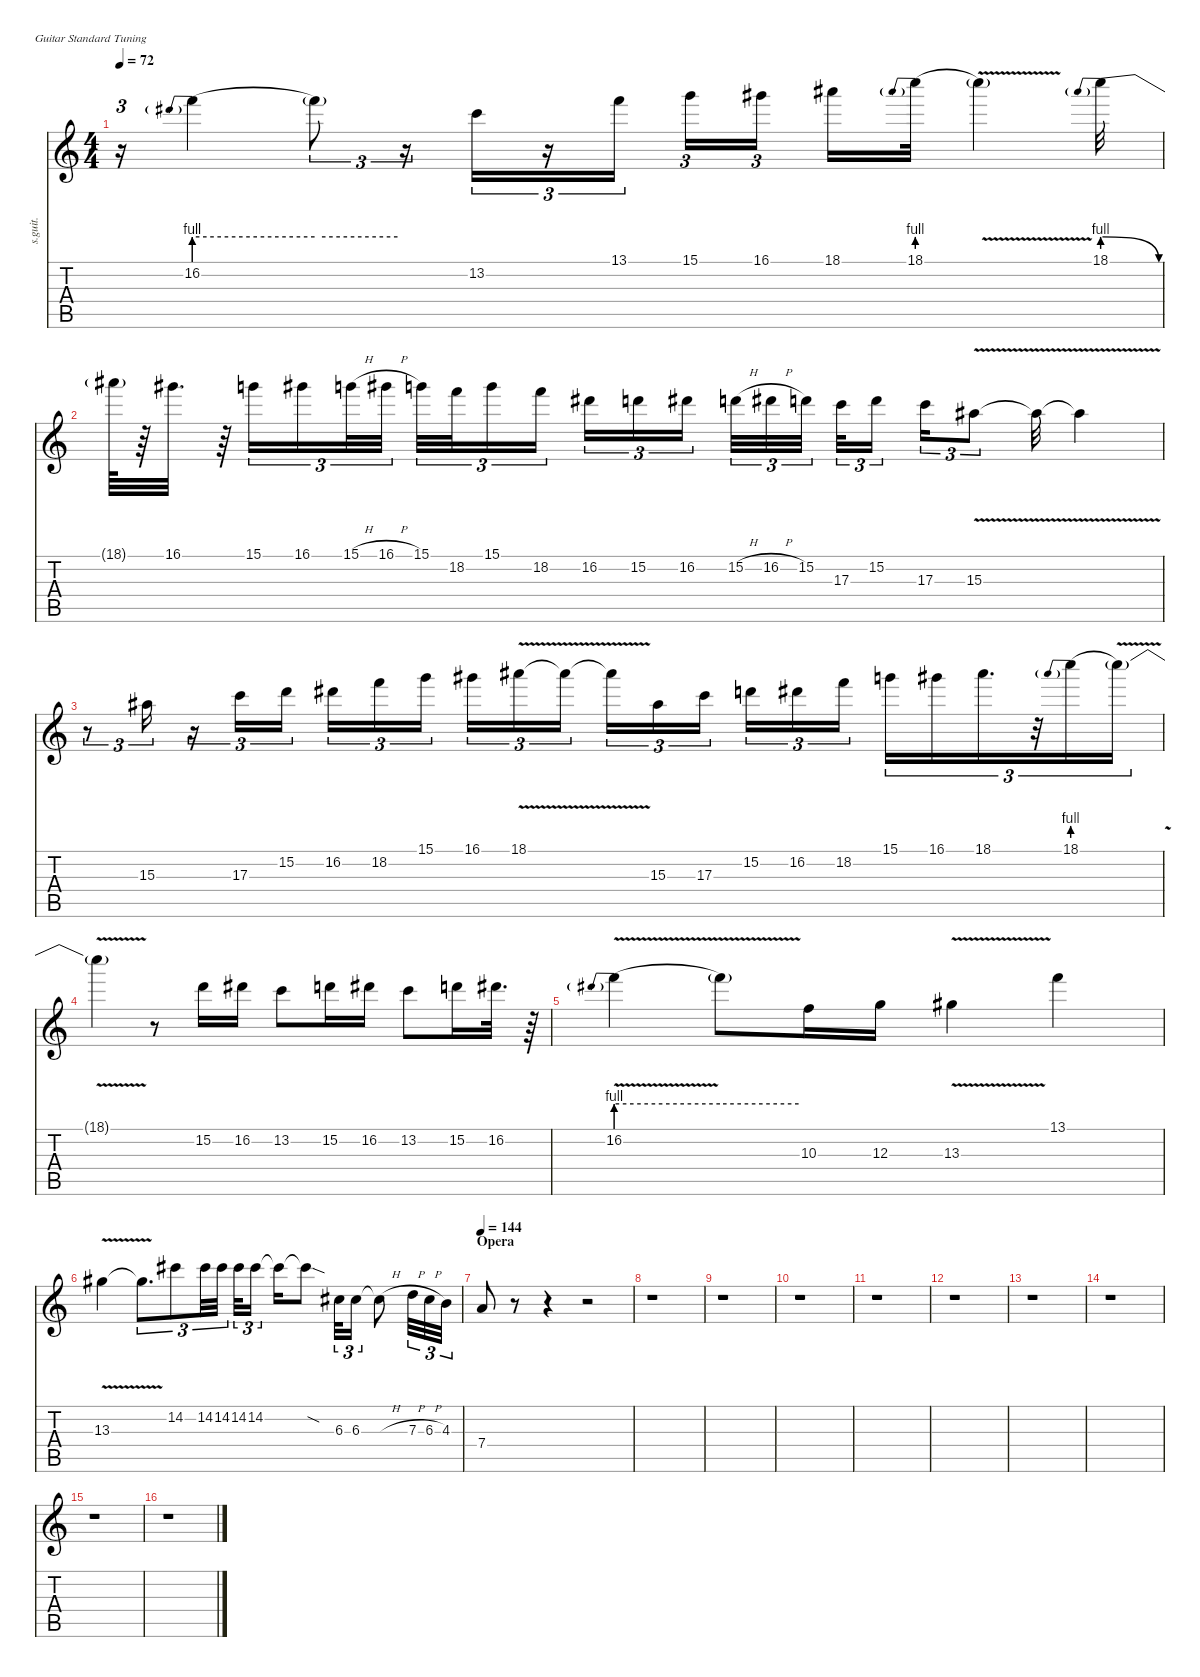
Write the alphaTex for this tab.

\defaultSystemsLayout 4
\hideDynamics
\bracketExtendMode nobrackets
\track ("Brian May | All Guitars" "s.guit.") {instrument electricguitarclean}
\staff {score tabs}
\tuning (E4 B3 G3 D3 A2 E2)
\ts (4 4)
\tempo 72
\clef g2
\ks c
r.16{tu (3 2) dy f} 16.2{be (prebend 0 4 60 4)}.4{lyrics (0 "") lyrics (1 "") lyrics (2 "") lyrics (3 "") lyrics (4 "")} 16.2{be (hold 0 4 60 4) t}.8{tu (3 2) lyrics (0 "") lyrics (1 "") lyrics (2 "") lyrics (3 "") lyrics (4 "")} r.16{tu (3 2)} 13.2.16{tu (3 2) lyrics (0 "") lyrics (1 "") lyrics (2 "") lyrics (3 "") lyrics (4 "")} r.16{tu (3 2)} 13.1.16{tu (3 2) lyrics (0 "") lyrics (1 "") lyrics (2 "") lyrics (3 "") lyrics (4 "")} 15.1.16{tu (3 2) lyrics (0 "") lyrics (1 "") lyrics (2 "") lyrics (3 "") lyrics (4 "")} 16.1{acc #}.16{tu (3 2) lyrics (0 "") lyrics (1 "") lyrics (2 "") lyrics (3 "") lyrics (4 "")} 18.1{acc #}.16{lyrics (0 "") lyrics (1 "") lyrics (2 "") lyrics (3 "") lyrics (4 "")} 18.1{be (prebend 0 4 60 4)}.32{lyrics (0 "") lyrics (1 "") lyrics (2 "") lyrics (3 "") lyrics (4 "")} 18.1{v t}.4{lyrics (0 "") lyrics (1 "") lyrics (2 "") lyrics (3 "") lyrics (4 "")} 18.1{be (prebendrelease 0 4 60 0)}.32{lyrics (0 "") lyrics (1 "") lyrics (2 "") lyrics (3 "") lyrics (4 "")} |
18.1{be (hold 0 0 60 0) t acc #}.64{lyrics (0 "") lyrics (1 "") lyrics (2 "") lyrics (3 "") lyrics (4 "")} r.64 16.1{acc #}.32{d lyrics (0 "") lyrics (1 "") lyrics (2 "") lyrics (3 "") lyrics (4 "")} r.64 15.1.16{tu (3 2) lyrics (0 "") lyrics (1 "") lyrics (2 "") lyrics (3 "") lyrics (4 "")} 16.1{acc #}.16{tu (3 2) lyrics (0 "") lyrics (1 "") lyrics (2 "") lyrics (3 "") lyrics (4 "")} 15.1{h}.32{tu (3 2) lyrics (0 "") lyrics (1 "") lyrics (2 "") lyrics (3 "") lyrics (4 "")} 16.1{h acc #}.32{tu (3 2) lyrics (0 "") lyrics (1 "") lyrics (2 "") lyrics (3 "") lyrics (4 "")} 15.1.32{tu (3 2) lyrics (0 "") lyrics (1 "") lyrics (2 "") lyrics (3 "") lyrics (4 "")} 18.2.32{tu (3 2) lyrics (0 "") lyrics (1 "") lyrics (2 "") lyrics (3 "") lyrics (4 "")} 15.1.16{tu (3 2) lyrics (0 "") lyrics (1 "") lyrics (2 "") lyrics (3 "") lyrics (4 "")} 18.2.16{tu (3 2) lyrics (0 "") lyrics (1 "") lyrics (2 "") lyrics (3 "") lyrics (4 "")} 16.2{acc #}.16{tu (3 2) lyrics (0 "") lyrics (1 "") lyrics (2 "") lyrics (3 "") lyrics (4 "")} 15.2.16{tu (3 2) lyrics (0 "") lyrics (1 "") lyrics (2 "") lyrics (3 "") lyrics (4 "")} 16.2{acc #}.16{tu (3 2) lyrics (0 "") lyrics (1 "") lyrics (2 "") lyrics (3 "") lyrics (4 "")} 15.2{h}.32{tu (3 2) lyrics (0 "") lyrics (1 "") lyrics (2 "") lyrics (3 "") lyrics (4 "")} 16.2{h acc #}.32{tu (3 2) lyrics (0 "") lyrics (1 "") lyrics (2 "") lyrics (3 "") lyrics (4 "")} 15.2.32{tu (3 2) lyrics (0 "") lyrics (1 "") lyrics (2 "") lyrics (3 "") lyrics (4 "")} 17.3.32{tu (3 2) lyrics (0 "") lyrics (1 "") lyrics (2 "") lyrics (3 "") lyrics (4 "")} 15.2.16{tu (3 2) lyrics (0 "") lyrics (1 "") lyrics (2 "") lyrics (3 "") lyrics (4 "")} 17.3.16{tu (3 2) lyrics (0 "") lyrics (1 "") lyrics (2 "") lyrics (3 "") lyrics (4 "")} 15.3{v acc #}.8{tu (3 2) lyrics (0 "") lyrics (1 "") lyrics (2 "") lyrics (3 "") lyrics (4 "")} 15.3{v t acc #}.32{lyrics (0 "") lyrics (1 "") lyrics (2 "") lyrics (3 "") lyrics (4 "")} 15.3{v t acc #}.4{lyrics (0 "") lyrics (1 "") lyrics (2 "") lyrics (3 "") lyrics (4 "")} |
r.8{tu (3 2)} 15.3{acc #}.16{tu (3 2) lyrics (0 "") lyrics (1 "") lyrics (2 "") lyrics (3 "") lyrics (4 "")} r.16{tu (3 2)} 17.3.16{tu (3 2) lyrics (0 "") lyrics (1 "") lyrics (2 "") lyrics (3 "") lyrics (4 "")} 15.2.16{tu (3 2) lyrics (0 "") lyrics (1 "") lyrics (2 "") lyrics (3 "") lyrics (4 "")} 16.2{acc #}.16{tu (3 2) lyrics (0 "") lyrics (1 "") lyrics (2 "") lyrics (3 "") lyrics (4 "")} 18.2.16{tu (3 2) lyrics (0 "") lyrics (1 "") lyrics (2 "") lyrics (3 "") lyrics (4 "")} 15.1.16{tu (3 2) lyrics (0 "") lyrics (1 "") lyrics (2 "") lyrics (3 "") lyrics (4 "")} 16.1{acc #}.16{tu (3 2) lyrics (0 "") lyrics (1 "") lyrics (2 "") lyrics (3 "") lyrics (4 "")} 18.1{v acc #}.16{tu (3 2) lyrics (0 "") lyrics (1 "") lyrics (2 "") lyrics (3 "") lyrics (4 "")} 18.1{v t acc #}.16{tu (3 2) lyrics (0 "") lyrics (1 "") lyrics (2 "") lyrics (3 "") lyrics (4 "")} 18.1{v t acc #}.16{tu (3 2) lyrics (0 "") lyrics (1 "") lyrics (2 "") lyrics (3 "") lyrics (4 "")} 15.3{acc #}.16{tu (3 2) lyrics (0 "") lyrics (1 "") lyrics (2 "") lyrics (3 "") lyrics (4 "")} 17.3.16{tu (3 2) lyrics (0 "") lyrics (1 "") lyrics (2 "") lyrics (3 "") lyrics (4 "")} 15.2.16{tu (3 2) lyrics (0 "") lyrics (1 "") lyrics (2 "") lyrics (3 "") lyrics (4 "")} 16.2{acc #}.16{tu (3 2) lyrics (0 "") lyrics (1 "") lyrics (2 "") lyrics (3 "") lyrics (4 "")} 18.2.16{tu (3 2) lyrics (0 "") lyrics (1 "") lyrics (2 "") lyrics (3 "") lyrics (4 "")} 15.1.16{tu (3 2) lyrics (0 "") lyrics (1 "") lyrics (2 "") lyrics (3 "") lyrics (4 "")} 16.1{acc #}.16{tu (3 2) lyrics (0 "") lyrics (1 "") lyrics (2 "") lyrics (3 "") lyrics (4 "")} 18.1{acc #}.16{d tu (3 2) lyrics (0 "") lyrics (1 "") lyrics (2 "") lyrics (3 "") lyrics (4 "")} r.32{tu (3 2)} 18.1{be (prebend 0 4 60 4)}.16{tu (3 2) lyrics (0 "") lyrics (1 "") lyrics (2 "") lyrics (3 "") lyrics (4 "")} 18.1{v t}.16{tu (3 2) lyrics (0 "") lyrics (1 "") lyrics (2 "") lyrics (3 "") lyrics (4 "")} |
18.1{v t}.4{lyrics (0 "") lyrics (1 "") lyrics (2 "") lyrics (3 "") lyrics (4 "")} r.8 15.2.16{lyrics (0 "") lyrics (1 "") lyrics (2 "") lyrics (3 "") lyrics (4 "")} 16.2{acc #}.16{lyrics (0 "") lyrics (1 "") lyrics (2 "") lyrics (3 "") lyrics (4 "")} 13.2.8{lyrics (0 "") lyrics (1 "") lyrics (2 "") lyrics (3 "") lyrics (4 "")} 15.2.16{lyrics (0 "") lyrics (1 "") lyrics (2 "") lyrics (3 "") lyrics (4 "")} 16.2{acc #}.16{lyrics (0 "") lyrics (1 "") lyrics (2 "") lyrics (3 "") lyrics (4 "")} 13.2.8{lyrics (0 "") lyrics (1 "") lyrics (2 "") lyrics (3 "") lyrics (4 "")} 15.2.16{lyrics (0 "") lyrics (1 "") lyrics (2 "") lyrics (3 "") lyrics (4 "")} 16.2{acc #}.32{d lyrics (0 "") lyrics (1 "") lyrics (2 "") lyrics (3 "") lyrics (4 "")} r.64 |
16.2{be (prebend 0 4 60 4) v}.4{lyrics (0 "") lyrics (1 "") lyrics (2 "") lyrics (3 "") lyrics (4 "")} 16.2{be (hold 0 4 60 4) t}.8{lyrics (0 "") lyrics (1 "") lyrics (2 "") lyrics (3 "") lyrics (4 "")} 10.3.16{lyrics (0 "") lyrics (1 "") lyrics (2 "") lyrics (3 "") lyrics (4 "")} 12.3.16{lyrics (0 "") lyrics (1 "") lyrics (2 "") lyrics (3 "") lyrics (4 "")} 13.3{v acc #}.4{lyrics (0 "") lyrics (1 "") lyrics (2 "") lyrics (3 "") lyrics (4 "")} 13.1.4{lyrics (0 "") lyrics (1 "") lyrics (2 "") lyrics (3 "") lyrics (4 "")} |
13.3{v acc #}.4{lyrics (0 "") lyrics (1 "") lyrics (2 "") lyrics (3 "") lyrics (4 "")} 13.3{v t acc #}.8{d tu (3 2) lyrics (0 "") lyrics (1 "") lyrics (2 "") lyrics (3 "") lyrics (4 "")} 14.2{acc #}.8{tu (3 2) lyrics (0 "") lyrics (1 "") lyrics (2 "") lyrics (3 "") lyrics (4 "")} 14.2{acc #}.32{tu (3 2) lyrics (0 "") lyrics (1 "") lyrics (2 "") lyrics (3 "") lyrics (4 "")} 14.2{acc #}.32{tu (3 2) lyrics (0 "") lyrics (1 "") lyrics (2 "") lyrics (3 "") lyrics (4 "")} 14.2{acc #}.32{tu (3 2) lyrics (0 "") lyrics (1 "") lyrics (2 "") lyrics (3 "") lyrics (4 "")} 14.2{acc #}.16{tu (3 2) lyrics (0 "") lyrics (1 "") lyrics (2 "") lyrics (3 "") lyrics (4 "")} 14.2{t acc #}.16{lyrics (0 "") lyrics (1 "") lyrics (2 "") lyrics (3 "") lyrics (4 "")} 14.2{sod t acc #}.8{lyrics (0 "") lyrics (1 "") lyrics (2 "") lyrics (3 "") lyrics (4 "")} 6.3{acc #}.32{tu (3 2) lyrics (0 "") lyrics (1 "") lyrics (2 "") lyrics (3 "") lyrics (4 "")} 6.3{acc #}.16{tu (3 2) lyrics (0 "") lyrics (1 "") lyrics (2 "") lyrics (3 "") lyrics (4 "")} 6.3{h t acc #}.8{lyrics (0 "") lyrics (1 "") lyrics (2 "") lyrics (3 "") lyrics (4 "")} 7.3{h}.32{tu (3 2) lyrics (0 "") lyrics (1 "") lyrics (2 "") lyrics (3 "") lyrics (4 "") dy mp} 6.3{h acc #}.32{tu (3 2) lyrics (0 "") lyrics (1 "") lyrics (2 "") lyrics (3 "") lyrics (4 "")} 4.3.32{tu (3 2) lyrics (0 "") lyrics (1 "") lyrics (2 "") lyrics (3 "") lyrics (4 "")} |
\section ("" "Opera")
\tempo 144
7.4.8{lyrics (0 "") lyrics (1 "") lyrics (2 "") lyrics (3 "") lyrics (4 "") dy f} r.8 r.4 r.2 |
r.1 |
r.1 |
r.1 |
r.1 |
r.1 |
r.1 |
r.1 |
r.1 |
r.1
